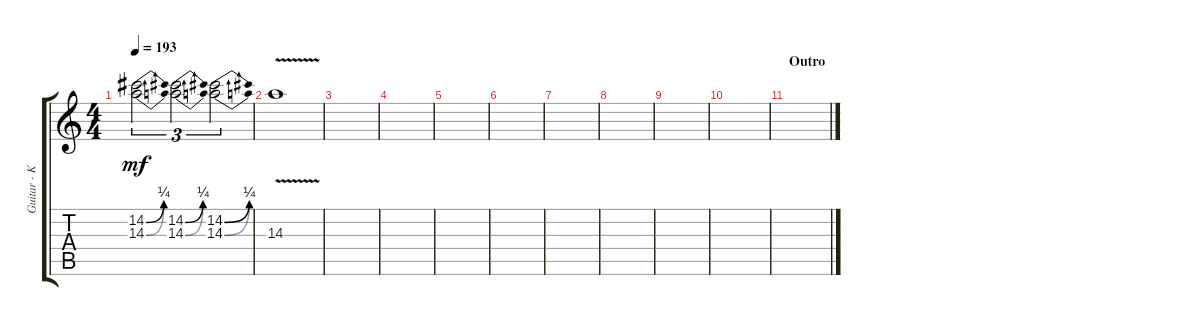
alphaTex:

\track ("Guitar - Kirk (Overdub)" "Guitar - K") {instrument distortionguitar}
\staff {score tabs}
\tuning (E4 B3 G3 D3 A2 E2) {hide}
\ts (4 4)
\tempo 193
\clef g2
\ks c
(14.2{be (bend 0 0 60 1)} 14.3{be (bend 0 0 60 1)}).2{tu (3 2) dy mf} (14.2{be (bend 0 0 60 1)} 14.3{be (bend 0 0 60 1)}).2{tu (3 2)} (14.2{be (bend 0 0 60 1)} 14.3{be (bend 0 0 60 1)}).2{tu (3 2)} |
14.3{v}.1 |
|
|
|
|
|
|
|
|
\section ("" "Outro")
